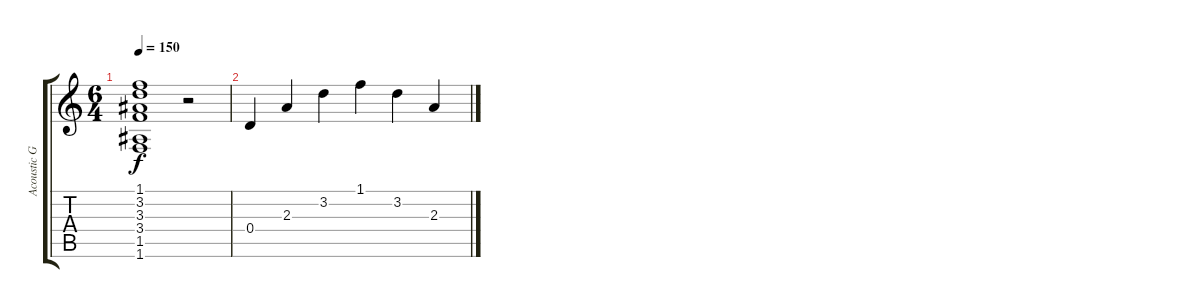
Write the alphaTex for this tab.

\track ("Acoustic Guitar" "Acoustic G") {instrument acousticguitarsteel}
\staff {score tabs}
\tuning (E4 B3 G3 D3 A2 E2) {hide}
\ts (6 4)
\tempo 150
\clef g2
\ks c
(1.1 3.2 3.3 3.4 1.5 1.6).1{dy f} r.2 |
0.4.4 2.3.4 3.2.4 1.1.4 3.2.4 2.3.4
